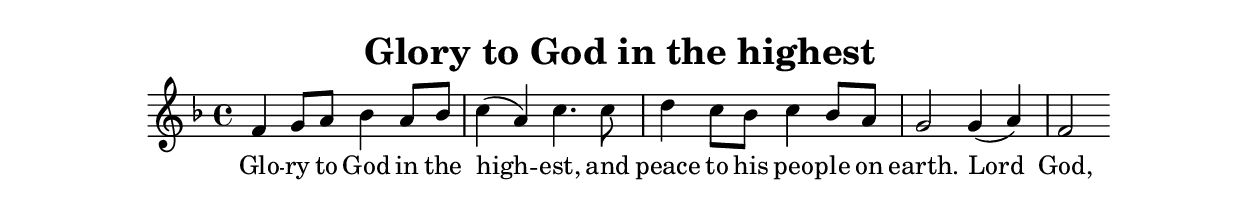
\header {
  title = "Glory to God in the highest"
  composer = ""
}

music = \relative c' {
\key f \major
f4 g8 a bes4 a8 bes
c4( a ) c4. c8 
d4 c8 bes c4 bes8 a
g2 g4( a)
f2
}

text = \lyricmode {
  Glo -- ry to God in the high -- est, and peace to his peo -- ple on earth.
	Lord God, heavân -- ly King, al -- might -- y God and Fa -- ther,
	we wor -- ship you, we give you thanks, we praise you for your glo -- ry.
	Lord Je -- sus Christ, on -- ly Son of the Fa -- ther,
	Lord God, Lamb of God, you take a -- way the sin of the world:
	have mer -- cy on us; you are seat -- ed at the right hand of the Fa -- ther:
	re -- ceive our prayer.
	For you a -- lone are the Ho -- ly One, you a -- lone are the Lord,
	you a -- lone are the Most High, Je -- sus Christ, with the Ho -- ly Spi -- rit,
	in the glo -- ry of God the Fa -- ther. A -- men.
  }

\score {
  \music \addlyrics { \text }
  }